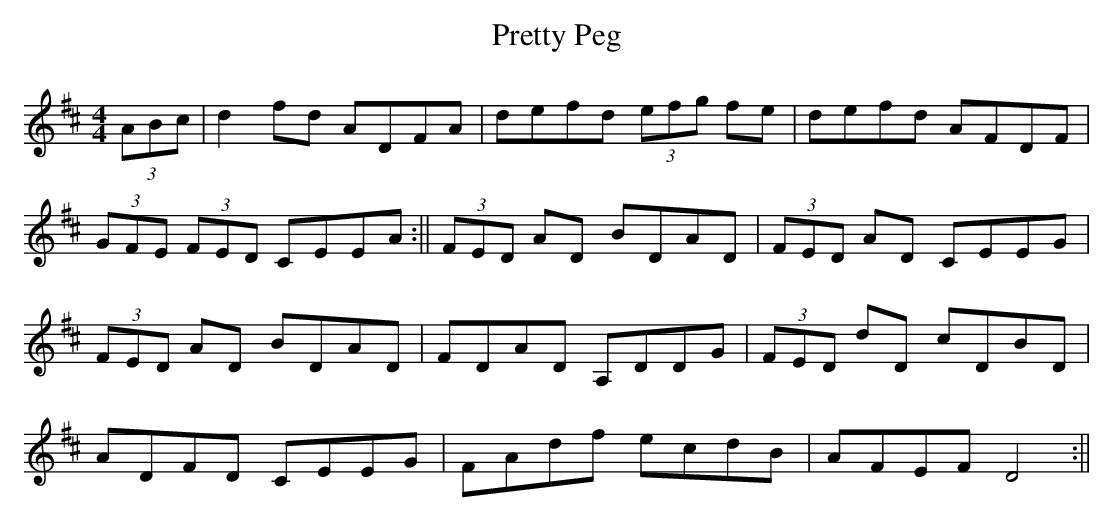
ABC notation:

X:1
T:Pretty Peg
M:4/4
L:1/8
K:D
(3ABc|d2fd ADFA|defd (3efg fe|defd AFDF|(3GFE (3FED CEEA:||\
(3FED AD BDAD|(3FED AD CEEG|(3FED AD BDAD|FDAD A,DDG|\
(3FED dD cDBD|ADFD CEEG|FAdf ecdB|AFEF D4:||
